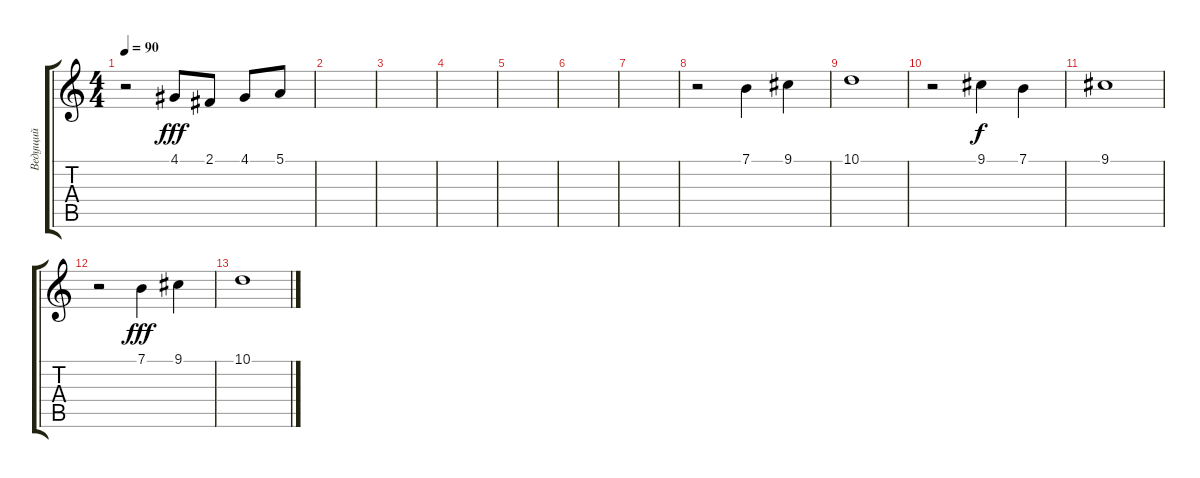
\track ("Ведущий" "Ведущий") {instrument vibraphone}
\staff {score tabs}
\tuning (E4 B3 G3 D3 A2 E2) {hide}
\ts (4 4)
\tempo 90
\clef g2
\ks c
r.2{dy fff} 4.1.8 2.1.8 4.1.8 5.1.8 |
|
|
|
|
|
|
r.2 7.1.4 9.1.4 |
10.1.1 |
r.2 9.1.4{dy f} 7.1.4 |
9.1.1 |
r.2 7.1.4{dy fff} 9.1.4 |
10.1.1
